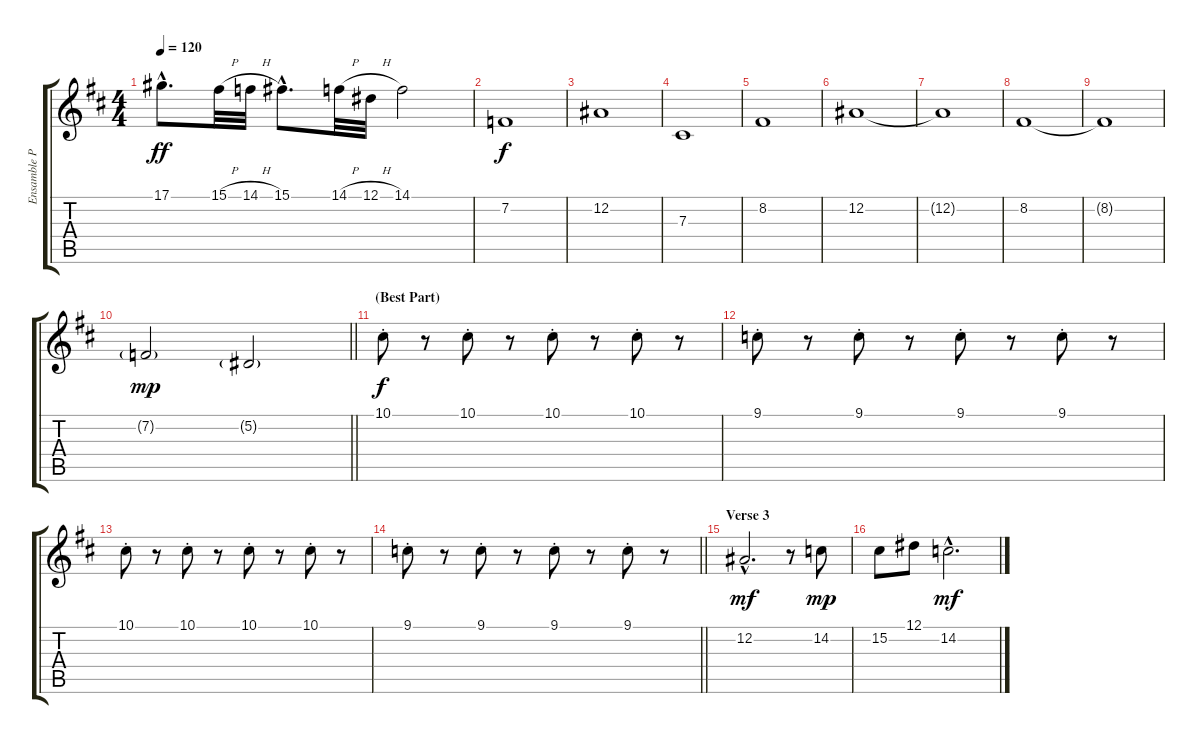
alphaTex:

\track ("Ensamble Pult 1" "Ensamble P") {instrument stringensemble1}
\staff {score tabs}
\tuning (Eb4 Bb3 Gb3 Db3 Ab2 Eb2) {hide}
\ts (4 4)
\tempo 120
\clef g2
\ks d
17.1{hac}.8{d dy ff} 15.1{h}.32 14.1{h}.32 15.1{hac}.8{d} 14.1{h}.32 12.1{h}.32 14.1.2 |
7.2.1{dy f} |
12.2.1 |
7.3.1 |
8.2.1 |
12.2.1 |
12.2{t}.1 |
8.2.1 |
8.2{t}.1 |
\barLineRight lightlight
7.2{g}.2{dy mp} 5.2{g}.2 |
\section ("" "(Best Part)")
10.1{st}.8{dy f} r.8 10.1{st}.8 r.8 10.1{st}.8 r.8 10.1{st}.8 r.8 |
9.1{st}.8 r.8 9.1{st}.8 r.8 9.1{st}.8 r.8 9.1{st}.8 r.8 |
10.1{st}.8 r.8 10.1{st}.8 r.8 10.1{st}.8 r.8 10.1{st}.8 r.8 |
\barLineRight lightlight
9.1{st}.8 r.8 9.1{st}.8 r.8 9.1{st}.8 r.8 9.1{st}.8 r.8 |
\section ("" "Verse 3")
12.2{hac}.2{d dy mf} r.8 14.2.8{dy mp} |
15.2.8 12.1.8 14.2{hac}.2{d dy mf}
